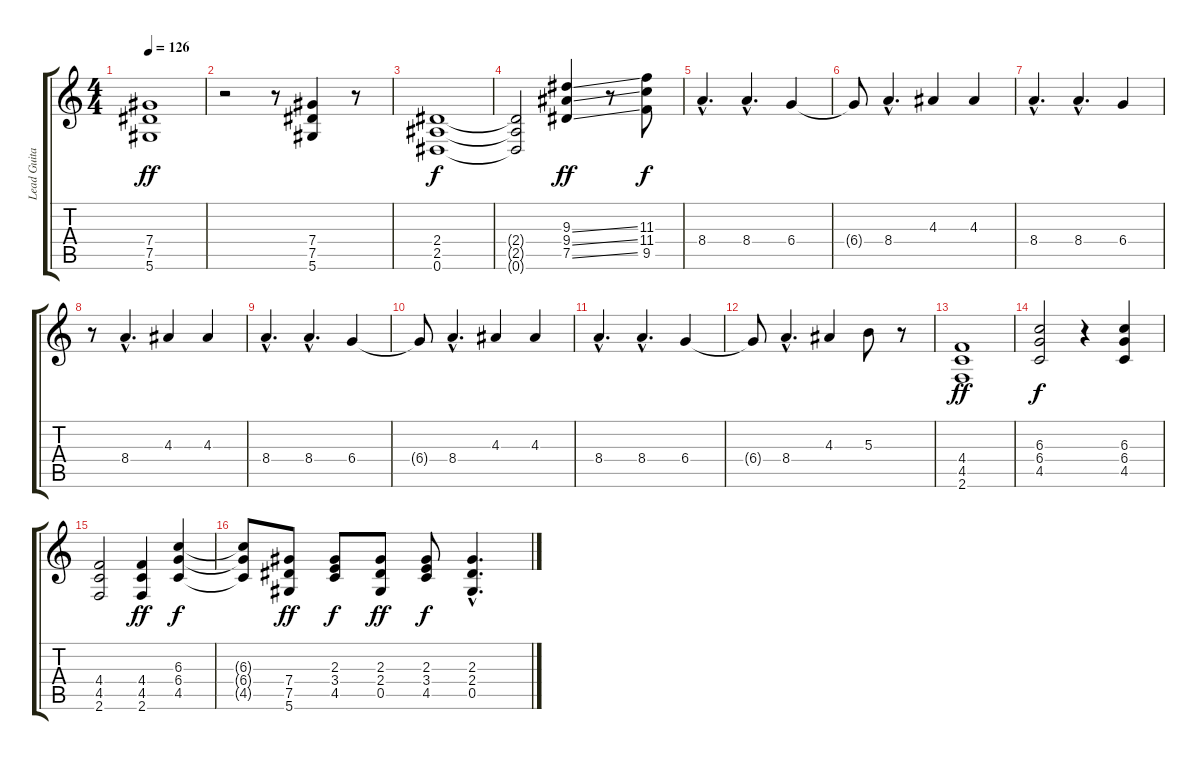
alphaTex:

\track ("Lead Guitar" "Lead Guita") {instrument distortionguitar}
\staff {score tabs}
\tuning (Eb4 Bb3 Gb3 Db3 Ab2 Eb2) {hide}
\ts (4 4)
\tempo 126
\clef g2
\ks c
(7.4 7.5 5.6).1{dy ff} |
r.2 r.8 (7.4 7.5 5.6).4 r.8 |
(2.4 2.5 0.6).1{dy f} |
(2.4{t} 2.5{t} 0.6{t}).2 (9.3{ss} 9.4{ss} 7.5{ss}).4{dy ff} r.8 (11.3 11.4 9.5).8{dy f} |
8.4{hac}.4{d} 8.4{hac}.4{d} 6.4.4 |
6.4{t}.8 8.4{hac}.4{d} 4.3.4 4.3.4 |
8.4{hac}.4{d} 8.4{hac}.4{d} 6.4.4 |
r.8 8.4{hac}.4{d} 4.3.4 4.3.4 |
8.4{hac}.4{d} 8.4{hac}.4{d} 6.4.4 |
6.4{t}.8 8.4{hac}.4{d} 4.3.4 4.3.4 |
8.4{hac}.4{d} 8.4{hac}.4{d} 6.4.4 |
6.4{t}.8 8.4{hac}.4{d} 4.3.4 5.3.8 r.8 |
(4.4 4.5 2.6).1{dy ff} |
(6.3 6.4 4.5).2{dy f} r.4 (6.3 6.4 4.5).4 |
(4.4 4.5 2.6).2 (4.4 4.5 2.6).4{dy ff} (6.3 6.4 4.5).4{dy f} |
(6.3{t} 6.4{t} 4.5{t}).8 (7.4 7.5 5.6).8{dy ff} (2.3 3.4 4.5).8{dy f} (2.3 2.4 0.5).8{dy ff} (2.3 3.4 4.5).8{dy f} (2.3{hac} 2.4{hac} 0.5{hac}).4{d}
